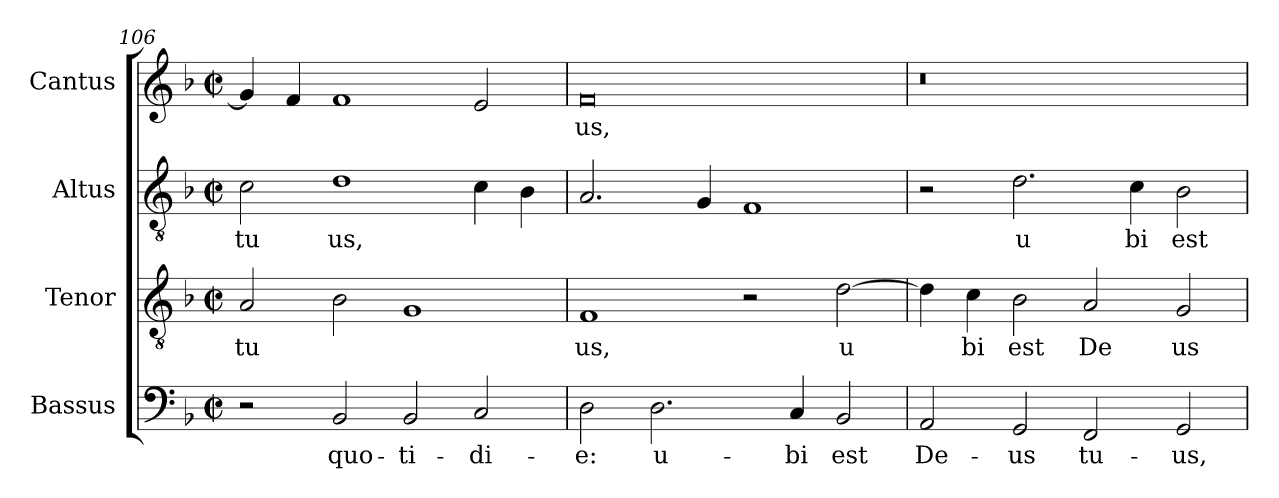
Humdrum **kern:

**kern	**text	**kern	**text	**kern	**text	**kern	**text
*part4	*part4	*part3	*part3	*part2	*part2	*part1	*part1
*staff4	*staff4	*staff3	*staff3	*staff2	*staff2	*staff1	*staff1
*I"Bassus	*	*I"Tenor	*	*I"Altus	*	*I"Cantus	*
*clefF4	*	*clefGv2	*	*clefGv2	*	*clefG2	*
*k[b-]	*	*k[b-]	*	*k[b-]	*	*k[b-]	*
*F:	*	*F:	*	*F:	*	*F:	*
*M2/2	*	*M2/2	*	*M2/2	*	*M2/2	*
*met(c|)	*	*met(c|)	*	*met(c|)	*	*met(c|)	*
=106	=106	=106	=106	=106	=106	=106	=106
!	!	!	!LO:LY:b:cj	!	!LO:LY:b:cj	!	!
2r	.	2A/	tu	2c\	tu	4g/]	.
.	.	.	.	.	.	4f/	.
!	!LO:LY:b:cj	!	!	!	!LO:LY:b:cj	!	!
2BB-/	quo-	2B-\	.	1d	us,	1f	.
!	!LO:LY:b:cj	!	!	!	!	!	!
2BB-/	-ti-	1G	.	.	.	.	.
!	!LO:LY:b:cj	!	!	!	!	!	!
2C/	-di-	.	.	4c\	.	2e/	.
.	.	.	.	4B-\	.	.	.
=107	=107	=107	=107	=107	=107	=107	=107
!	!LO:LY:b:cj	!	!LO:LY:b:cj	!	!	!	!LO:LY:b:cj
2D\	-e:	1F	us,	2.A/	.	0f	us,
!	!LO:LY:b:cj	!	!	!	!	!	!
2.D\	u-	.	.	.	.	.	.
.	.	.	.	4G/	.	.	.
.	.	2r	.	1F	.	.	.
!	!LO:LY:b:cj	!	!	!	!	!	!
4C/	-bi	.	.	.	.	.	.
!	!LO:LY:b:cj	!	!LO:LY:b:cj	!	!	!	!
2BB-/	est	[>2d\	u	.	.	.	.
=108	=108	=108	=108	=108	=108	=108	=108
!	!LO:LY:b:cj	!	!	!	!	!	!
2AA/	De-	4d\]	.	2r	.	0r	.
!	!	!	!LO:LY:b:cj	!	!	!	!
.	.	4c\	bi	.	.	.	.
!	!LO:LY:b:cj	!	!LO:LY:b:cj	!	!LO:LY:b:cj	!	!
2GG/	-us	2B-\	est	2.d\	u	.	.
!	!LO:LY:b:cj	!	!LO:LY:b:cj	!	!	!	!
2FF/	tu-	2A/	De	.	.	.	.
!	!	!	!	!	!LO:LY:b:cj	!	!
.	.	.	.	4c\	bi	.	.
!	!LO:LY:b:cj	!	!LO:LY:b:cj	!	!LO:LY:b:cj	!	!
2GG/	-us,	2G/	us	2B-\	est	.	.
=	=	=	=	=	=	=	=
*-	*-	*-	*-	*-	*-	*-	*-
